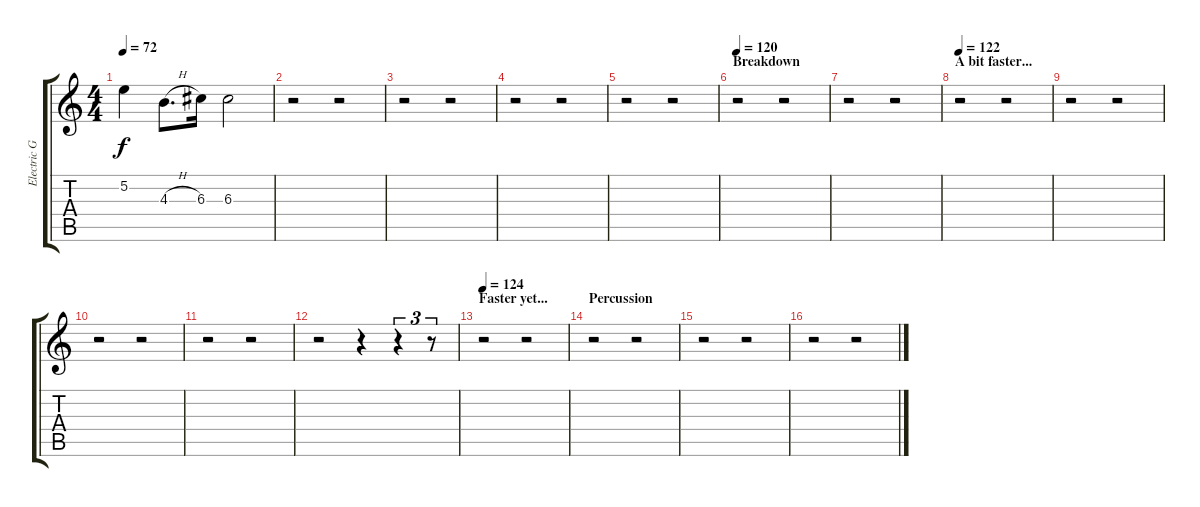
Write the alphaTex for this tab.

\track ("Electric Guitar" "Electric G") {instrument distortionguitar}
\staff {score tabs}
\tuning (E4 B3 G3 D3 A2 E2) {hide}
\ts (4 4)
\tempo 72
\clef g2
\ks c
5.2.4{dy f} 4.3{h}.8{d} 6.3.16 6.3.2 |
r.2 r.2 |
r.2 r.2 |
r.2 r.2 |
r.2 r.2 |
\section ("" "Breakdown")
\tempo 120
r.2 r.2 |
r.2 r.2 |
\section ("" "A bit faster...")
\tempo 122
r.2 r.2 |
r.2 r.2 |
r.2 r.2 |
r.2 r.2 |
r.2 r.4 r.4{tu (3 2)} r.8{tu (3 2)} |
\section ("" "Faster yet...")
\tempo 124
r.2 r.2 |
\section ("" "Percussion")
r.2 r.2 |
r.2 r.2 |
r.2 r.2
